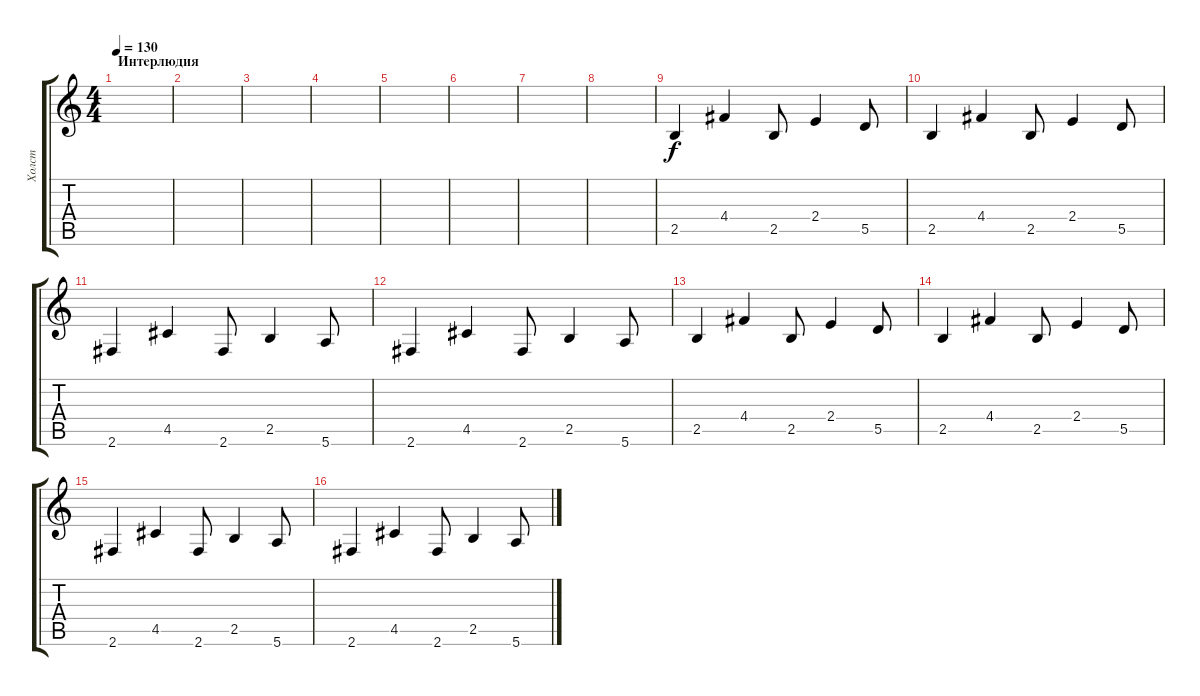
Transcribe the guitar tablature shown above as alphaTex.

\track ("Холст" "Холст") {instrument distortionguitar}
\staff {score tabs}
\tuning (E4 B3 G3 D3 A2 E2) {hide}
\ts (4 4)
\section ("" "Интерлюдия")
\tempo 130
\clef g2
\ks c
|
|
|
|
|
|
|
|
2.5.4{volume 11} 4.4.4 2.5.8 2.4.4 5.5.8 |
2.5.4 4.4.4 2.5.8 2.4.4 5.5.8 |
2.6.4 4.5.4 2.6.8 2.5.4 5.6.8 |
2.6.4 4.5.4 2.6.8 2.5.4 5.6.8 |
2.5.4 4.4.4 2.5.8 2.4.4 5.5.8 |
2.5.4 4.4.4 2.5.8 2.4.4 5.5.8 |
2.6.4 4.5.4 2.6.8 2.5.4 5.6.8 |
2.6.4 4.5.4 2.6.8 2.5.4 5.6.8
